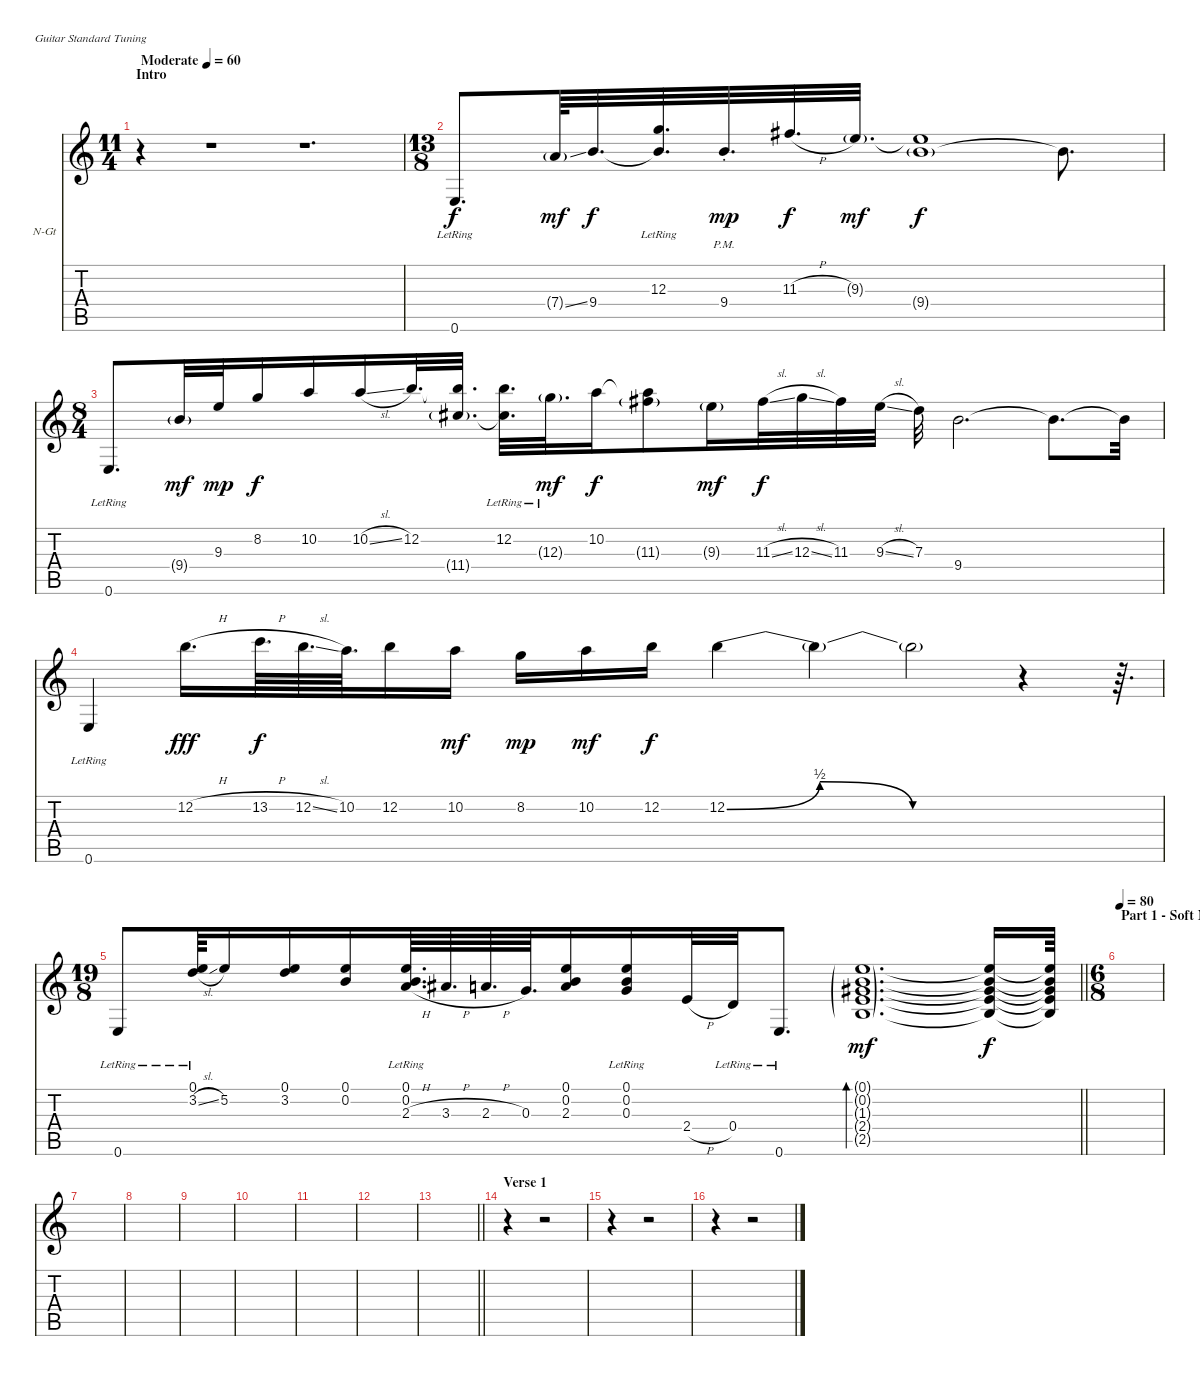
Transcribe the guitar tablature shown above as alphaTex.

\bracketExtendMode nobrackets
\firstSystemTrackNameOrientation horizontal
\otherSystemsTrackNameOrientation horizontal
\track ("Mikael Akerfeldt - Acoustic" "N-Gt") {instrument acousticguitarnylon}
\staff {score tabs}
\tuning (E4 B3 G3 D3 A2 E2)
\ts (11 4)
\beaming (8 6 6 6 4)
\section ("" "Intro")
\tempo (60 "Moderate")
\clef g2
\ks c
r.4{dy f instrument acousticguitarnylon} r.1 r.1{d} |
\ts (13 8)
\beaming (8 13)
0.6{lr}.8{d} 7.4{ss g}.64{dy mf} 9.4.32{d dy f} (12.3{lr} 9.4{t}).32{d} 9.4{pm st}.32{d dy mp} 11.3{h}.32{d dy f} 9.3{g}.32{d dy mf} (9.3{t} 9.4{g}).1{dy f} 9.4{t}.8{d} |
\ts (8 4)
\beaming (8 4 4 4 4)
0.6{lr}.8{d} 9.4{g}.32{dy mf} 9.3.32{dy mp} 8.2.16{dy f} 10.2.16 10.2{sl}.16 12.2.32{d} (12.2{t} 11.4{g}).32{d} (12.2{lr} 11.4{t}).32{d} 12.3{g lr}.32{d dy mf} 10.2.16{dy f} (10.2{t} 11.3{g}).8 9.3{g}.16{dy mf} 11.3{sl}.32{dy f} 12.3{sl}.32 11.3.32 9.3{sl}.32 7.3.32 9.4.2{d} 9.4{t}.8{d} 9.4{t}.32 |
0.6{lr}.4 12.2{h}.16{d dy fff} 13.2{h}.64{d dy f} 12.2{sl}.64{d} 10.2.64{d} 12.2.16 10.2.16{dy mf} 8.2.16{dy mp} 10.2.16{dy mf} 12.2.16{dy f} 12.2{be (bendrelease 0 0 30 2 30 2 60 0)}.4 12.2{t}.4 12.2{be (hold 0 0 60 0) t}.2 r.4 r.64{d} |
\ts (19 8)
\beaming (8 19)
\barLineRight lightlight
0.6{lr}.8 (0.1{lr} 3.2{sl}).64 5.2.16 (0.1 3.2).16 (0.1 0.2).16 (0.1{lr} 0.2{lr} 2.3{h}).64{d} 3.3{h}.64{d} 2.3{h}.64{d} 0.3.64{d} (0.1 0.2 2.3).16 (0.1{lr} 0.2{lr} 0.3{lr}).16 2.4{h}.32 0.4{lr}.32 0.6{lr}.8{d} (0.1{g} 0.2{g} 1.3{g} 2.4{g} 2.5{g}).1{d bd 120 dy mf} (0.1{t} 0.2{t} 1.3{t} 2.4{t} 2.5{t}).16{dy f} (0.1{t} 0.2{t} 1.3{t} 2.4{t} 2.5{t}).64 |
\ts (6 8)
\beaming (8 3 3)
\section ("" "Part 1 - Soft Melody")
\tempo 80
|
|
|
|
|
|
|
\barLineRight lightlight
|
\section ("" "Verse 1")
r.4 r.2 |
r.4 r.2 |
r.4 r.2
